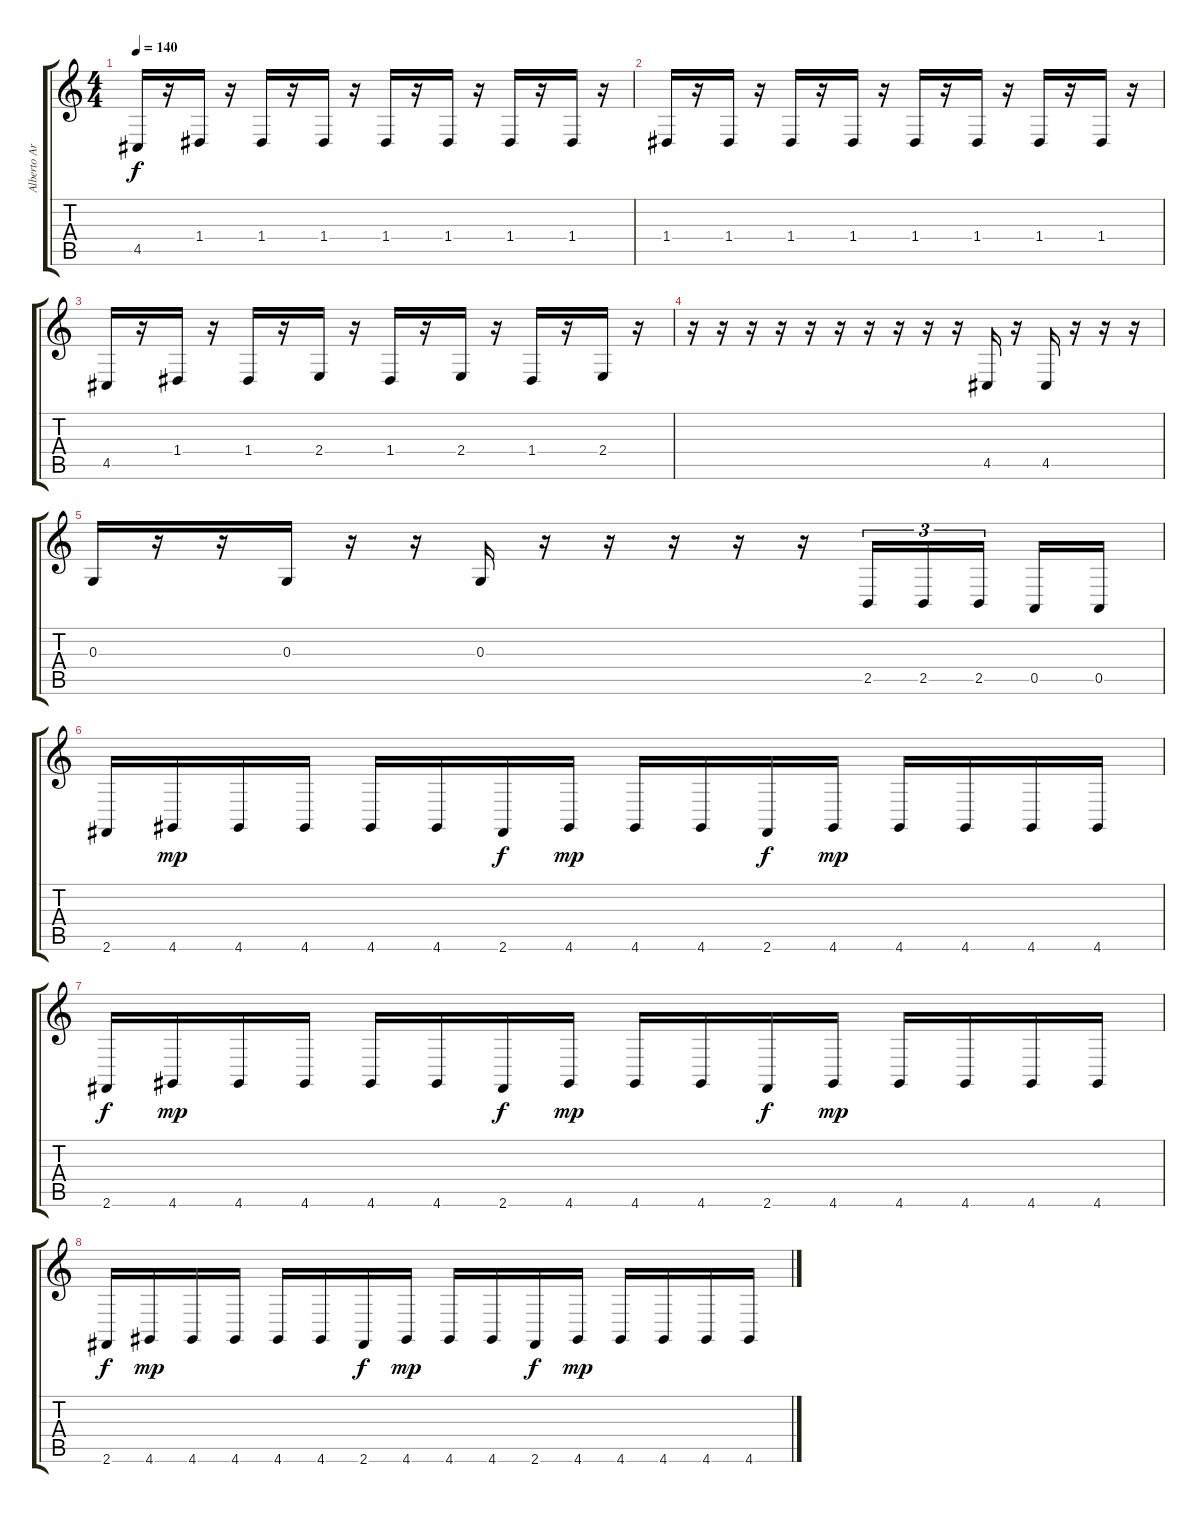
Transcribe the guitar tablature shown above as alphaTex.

\track ("Alberto Ardines" "Alberto Ar") {instrument acousticgrandpiano}
\staff {score tabs}
\tuning (E4 B3 G3 D3 A2 E2) {hide}
\ts (4 4)
\tempo 140
\clef g2
\ks c
4.5.16{dy f} r.16 1.4.16 r.16 1.4.16 r.16 1.4.16 r.16 1.4.16 r.16 1.4.16 r.16 1.4.16 r.16 1.4.16 r.16 |
1.4.16 r.16 1.4.16 r.16 1.4.16 r.16 1.4.16 r.16 1.4.16 r.16 1.4.16 r.16 1.4.16 r.16 1.4.16 r.16 |
4.5.16 r.16 1.4.16 r.16 1.4.16 r.16 2.4.16 r.16 1.4.16 r.16 2.4.16 r.16 1.4.16 r.16 2.4.16 r.16 |
r.16 r.16 r.16 r.16 r.16 r.16 r.16 r.16 r.16 r.16 4.5.16 r.16 4.5.16 r.16 r.16 r.16 |
0.3.16 r.16 r.16 0.3.16 r.16 r.16 0.3.16 r.16 r.16 r.16 r.16 r.16 2.5.16{tu (3 2)} 2.5.16{tu (3 2)} 2.5.16{tu (3 2) beam splitsecondary} 0.5.16 0.5.16 |
2.6.16 4.6.16{dy mp} 4.6.16 4.6.16 4.6.16 4.6.16 2.6.16{dy f} 4.6.16{dy mp} 4.6.16 4.6.16 2.6.16{dy f} 4.6.16{dy mp} 4.6.16 4.6.16 4.6.16 4.6.16 |
2.6.16{dy f} 4.6.16{dy mp} 4.6.16 4.6.16 4.6.16 4.6.16 2.6.16{dy f} 4.6.16{dy mp} 4.6.16 4.6.16 2.6.16{dy f} 4.6.16{dy mp} 4.6.16 4.6.16 4.6.16 4.6.16 |
2.6.16{dy f} 4.6.16{dy mp} 4.6.16 4.6.16 4.6.16 4.6.16 2.6.16{dy f} 4.6.16{dy mp} 4.6.16 4.6.16 2.6.16{dy f} 4.6.16{dy mp} 4.6.16 4.6.16 4.6.16 4.6.16
